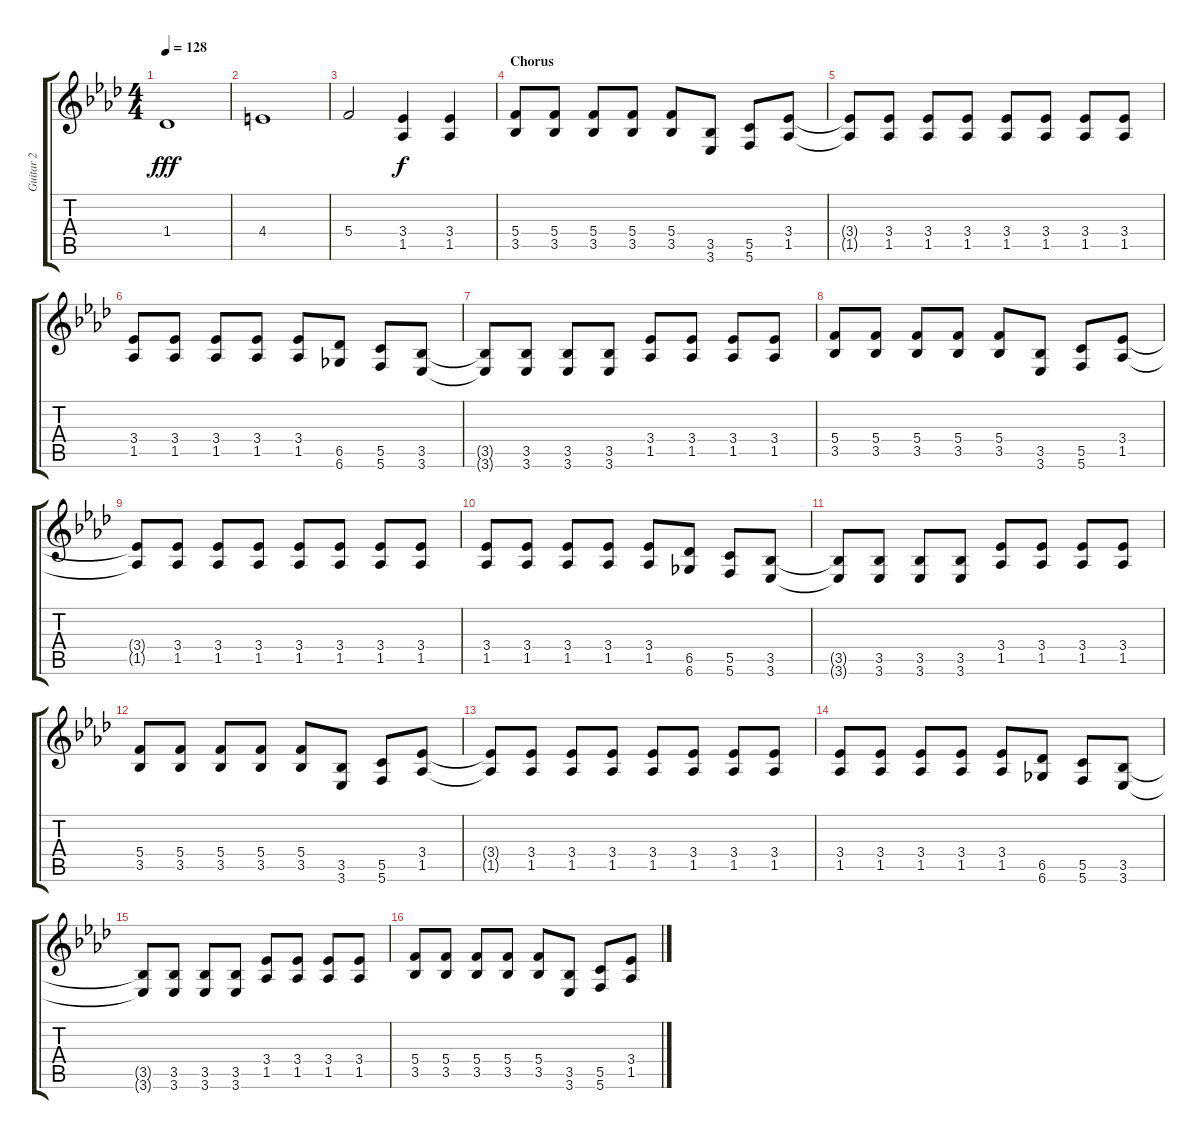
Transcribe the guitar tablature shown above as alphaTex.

\track ("Guitar 2" "Guitar 2") {instrument overdrivenguitar}
\staff {score tabs}
\tuning (D4 A3 F3 C3 G2 C2) {hide}
\ts (4 4)
\tempo 128
\clef g2
\ks fminor
1.4.1{dy fff} |
4.4.1 |
5.4.2 (3.4 1.5).4{dy f} (3.4 1.5).4 |
\section ("" "Chorus")
(5.4 3.5).8 (5.4 3.5).8 (5.4 3.5).8 (5.4 3.5).8 (5.4 3.5).8 (3.5 3.6).8 (5.5 5.6).8 (3.4 1.5).8 |
(3.4{t} 1.5{t}).8 (3.4 1.5).8 (3.4 1.5).8 (3.4 1.5).8 (3.4 1.5).8 (3.4 1.5).8 (3.4 1.5).8 (3.4 1.5).8 |
(3.4 1.5).8 (3.4 1.5).8 (3.4 1.5).8 (3.4 1.5).8 (3.4 1.5).8 (6.5 6.6).8 (5.5 5.6).8 (3.5 3.6).8 |
(3.5{t} 3.6{t}).8 (3.5 3.6).8 (3.5 3.6).8 (3.5 3.6).8 (3.4 1.5).8 (3.4 1.5).8 (3.4 1.5).8 (3.4 1.5).8 |
(5.4 3.5).8 (5.4 3.5).8 (5.4 3.5).8 (5.4 3.5).8 (5.4 3.5).8 (3.5 3.6).8 (5.5 5.6).8 (3.4 1.5).8 |
(3.4{t} 1.5{t}).8 (3.4 1.5).8 (3.4 1.5).8 (3.4 1.5).8 (3.4 1.5).8 (3.4 1.5).8 (3.4 1.5).8 (3.4 1.5).8 |
(3.4 1.5).8 (3.4 1.5).8 (3.4 1.5).8 (3.4 1.5).8 (3.4 1.5).8 (6.5 6.6).8 (5.5 5.6).8 (3.5 3.6).8 |
(3.5{t} 3.6{t}).8 (3.5 3.6).8 (3.5 3.6).8 (3.5 3.6).8 (3.4 1.5).8 (3.4 1.5).8 (3.4 1.5).8 (3.4 1.5).8 |
(5.4 3.5).8 (5.4 3.5).8 (5.4 3.5).8 (5.4 3.5).8 (5.4 3.5).8 (3.5 3.6).8 (5.5 5.6).8 (3.4 1.5).8 |
(3.4{t} 1.5{t}).8 (3.4 1.5).8 (3.4 1.5).8 (3.4 1.5).8 (3.4 1.5).8 (3.4 1.5).8 (3.4 1.5).8 (3.4 1.5).8 |
(3.4 1.5).8 (3.4 1.5).8 (3.4 1.5).8 (3.4 1.5).8 (3.4 1.5).8 (6.5 6.6).8 (5.5 5.6).8 (3.5 3.6).8 |
(3.5{t} 3.6{t}).8 (3.5 3.6).8 (3.5 3.6).8 (3.5 3.6).8 (3.4 1.5).8 (3.4 1.5).8 (3.4 1.5).8 (3.4 1.5).8 |
(5.4 3.5).8 (5.4 3.5).8 (5.4 3.5).8 (5.4 3.5).8 (5.4 3.5).8 (3.5 3.6).8 (5.5 5.6).8 (3.4 1.5).8
